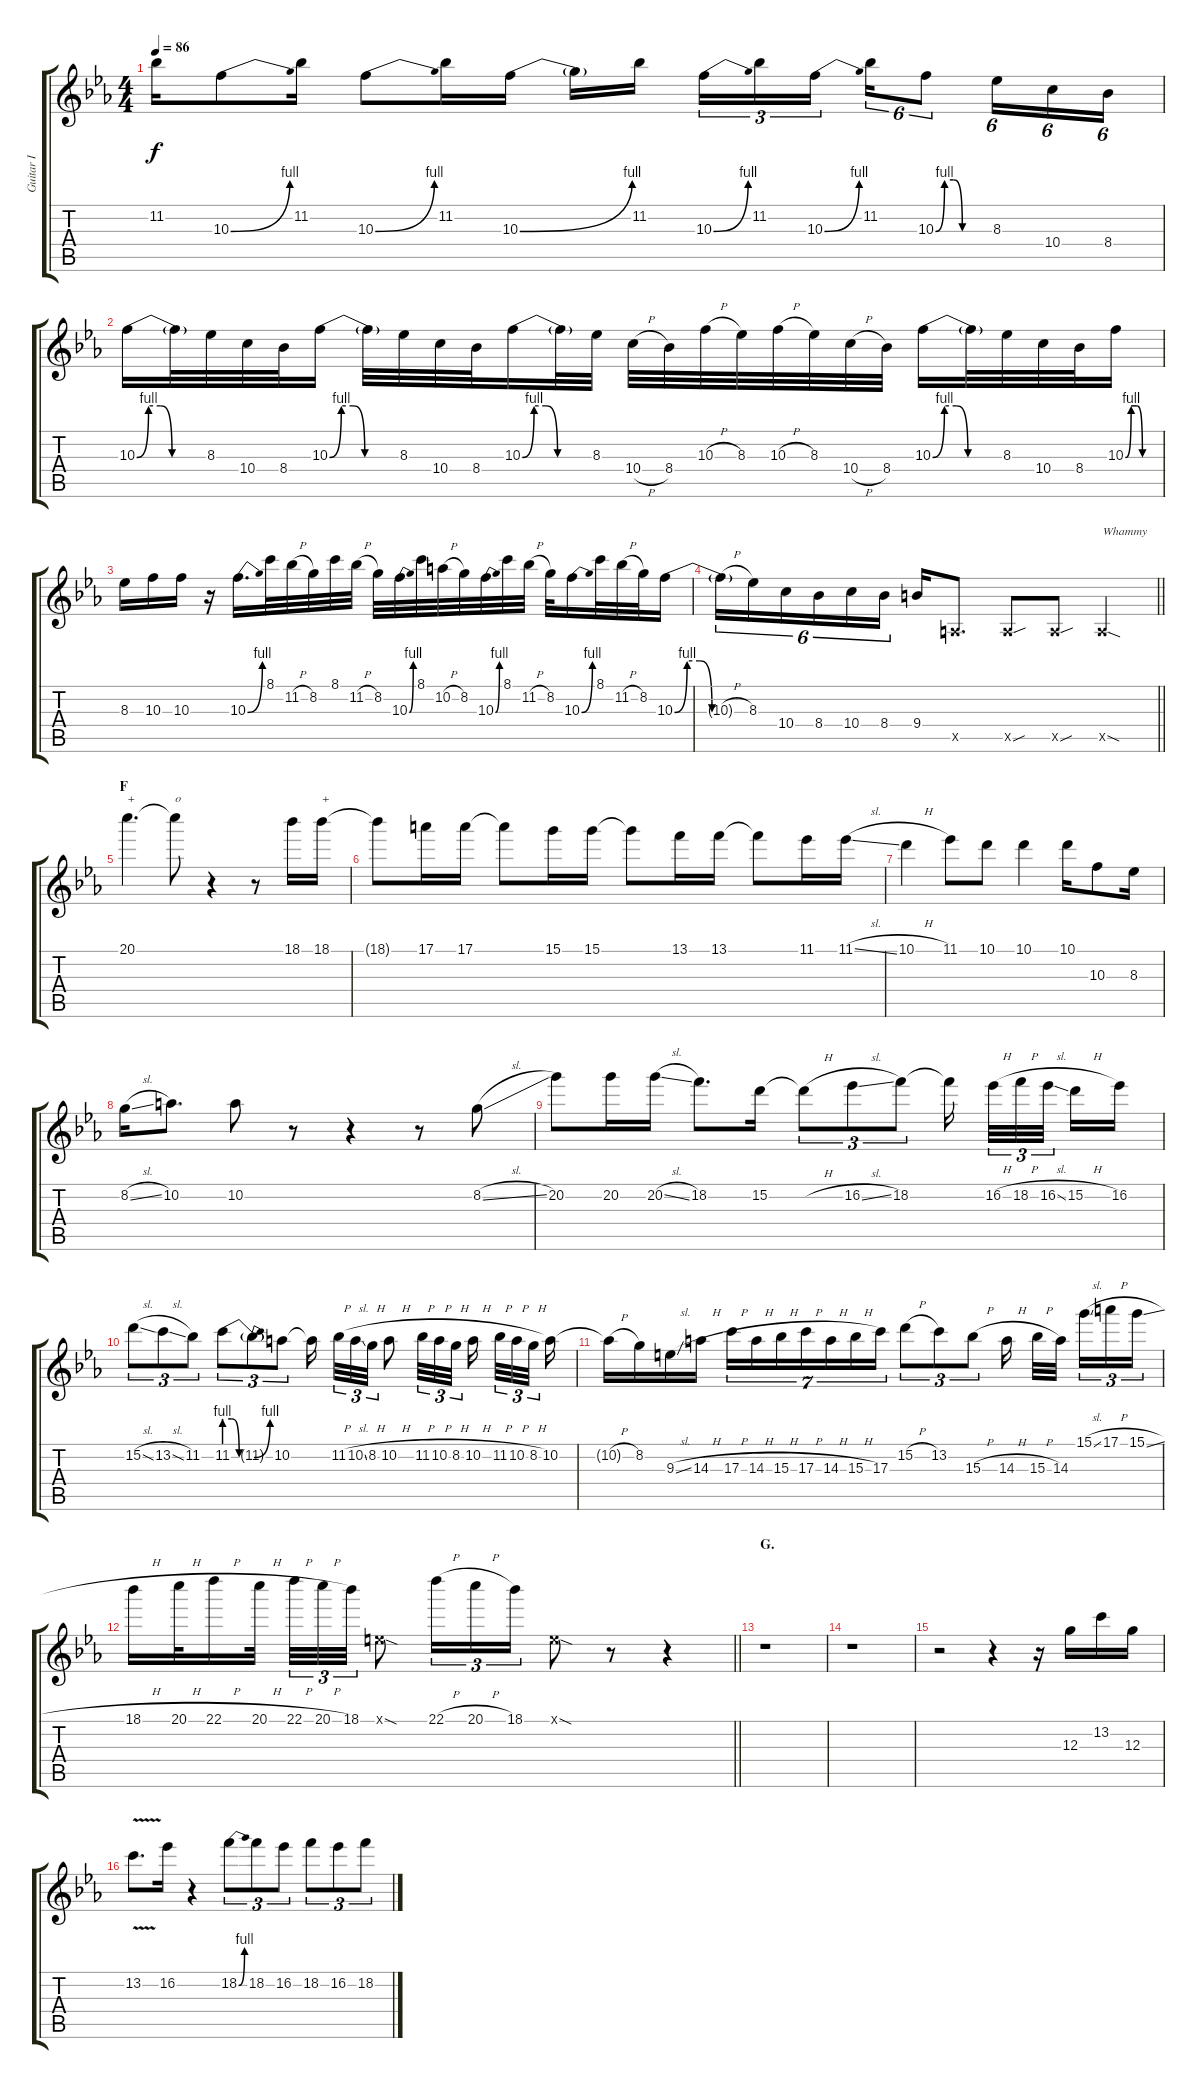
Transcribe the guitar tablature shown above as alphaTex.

\track ("Guitar I" "Guitar I") {instrument distortionguitar}
\staff {score tabs}
\tuning (E4 B3 G3 D3 A2 E2) {hide}
\ts (4 4)
\tempo 86
\clef g2
\ks eb
11.2.16{dy f} 10.3{be (bend 0 0 60 4)}.8 11.2.16 10.3{be (bend 0 0 60 4)}.8 11.2.16 10.3{be (bend 0 0 60 4)}.16 10.3{t}.16 11.2.16 10.3{be (bend 0 0 60 4)}.16{tu (3 2)} 11.2.16{tu (3 2)} 10.3{be (bend 0 0 60 4)}.16{tu (3 2)} 11.2.16{tu (6 4)} 10.3{be (custom 0 0 10 4 20 4 30 0 60 0)}.8{tu (6 4)} 8.3.16{tu (6 4)} 10.4.16{tu (6 4)} 8.4.16{tu (6 4)} |
10.3{be (custom 0 0 10 4 20 4 30 0 60 0)}.16 10.3{t}.32 8.3.32 10.4.32 8.4.32 10.3{be (custom 0 0 10 4 20 4 30 0 60 0)}.16 10.3{t}.32 8.3.32 10.4.32 8.4.32 10.3{be (custom 0 0 10 4 20 4 30 0 60 0)}.16 10.3{t}.32 8.3.32 10.4{h}.32 8.4.32 10.3{h}.32 8.3.32 10.3{h}.32 8.3.32 10.4{h}.32 8.4.32 10.3{be (custom 0 0 10 4 20 4 30 0 60 0)}.16 10.3{t}.32 8.3.32 10.4.32 8.4.32 10.3{be (custom 0 0 10 4 20 4 30 0 60 0)}.16 |
8.3.16 10.3.16 10.3.16 r.16 10.3{be (bend 0 0 60 4)}.16{d} 8.1.32 11.2{h}.32 8.2.32 8.1.32 11.2{h}.32 8.2.32 10.3{be (bend 0 0 60 4)}.32 8.1.32 10.2{h}.32 8.2.32 10.3{be (bend 0 0 60 4)}.32 8.1.32 11.2{h}.32 8.2.32 10.3{be (bend 0 0 60 4)}.16 8.1.32 11.2{h}.32 8.2.32 10.3{be (custom 0 0 10 4 20 4 30 0 60 0)}.16 |
\barLineRight lightlight
10.3{h t}.16{tu (6 4)} 8.3.16{tu (6 4)} 10.4.16{tu (6 4)} 8.4.16{tu (6 4)} 10.4.16{tu (6 4)} 8.4.16{tu (6 4)} 9.4.16 0.5{x}.8{d} 0.5{sou x}.8 0.5{sou x}.8 0.5{sod x}.4{txt "Whammy"} |
\section ("" "F")
20.1.4{d txt "+" volume 0} 20.1{t}.8{txt "o"} r.4 r.8 18.1.16 18.1.16{txt "+"} |
18.1{t}.8 17.1.16 17.1.16 17.1{t}.8 15.1.16 15.1.16 15.1{t}.8 13.1.16 13.1.16 13.1{t}.8 11.1.16 11.1{sl}.16 |
10.1{h}.4 11.1.8 10.1.8 10.1.4 10.1.16 10.3.8 8.3.16 |
8.2{sl}.16 10.2.8{d} 10.2.8 r.8 r.4 r.8{volume 13} 8.2{sl}.8 |
20.2.8 20.2.16 20.2{sl}.16 18.2.8{d} 15.2.16 15.2{h t}.8{tu (3 2)} 16.2{sl}.8{tu (3 2)} 18.2.8{tu (3 2)} 18.2{t}.16 16.2{h}.32{tu (3 2)} 18.2{h}.32{tu (3 2)} 16.2{sl}.32{tu (3 2)} 15.2{h}.16 16.2.16 |
15.2{sl}.8{tu (3 2)} 13.2{sl}.8{tu (3 2)} 11.2.8{tu (3 2)} 11.2{be (custom 0 4 15 4 30 0 60 0)}.8{tu (3 2)} 11.2{be (bend 0 0 60 4) t}.8{tu (3 2)} 10.2.8{tu (3 2)} 10.2{t}.16 11.2{h}.32{tu (3 2)} 10.2{sl}.32{tu (3 2)} 8.2{h}.32{tu (3 2)} 10.2{h}.8 11.2{h}.32{tu (3 2)} 10.2{h}.32{tu (3 2)} 8.2{h}.32{tu (3 2)} 10.2{h}.16 11.2{h}.32{tu (3 2)} 10.2{h}.32{tu (3 2)} 8.2{h}.32{tu (3 2)} 10.2.16 |
10.2{h t}.16 8.2.16 9.3{sl}.16 14.3{h}.16 17.3{h}.16{tu (7 4)} 14.3{h}.16{tu (7 4)} 15.3{h}.16{tu (7 4)} 17.3{h}.16{tu (7 4)} 14.3{h}.16{tu (7 4)} 15.3{h}.16{tu (7 4)} 17.3.16{tu (7 4)} 15.2{h}.8{tu (3 2)} 13.2.8{tu (3 2)} 15.3{h}.8{tu (3 2)} 14.3{h}.16 15.3{h}.32 14.3.32 15.1{sl}.16{tu (3 2)} 17.1{h}.16{tu (3 2)} 15.1{sl}.16{tu (3 2)} |
\barLineRight lightlight
18.1{h}.16 20.1{h}.32 22.1{h}.16 20.1{h}.32 22.1{h}.32{tu (3 2)} 20.1{h}.32{tu (3 2)} 18.1.32{tu (3 2)} 0.1{sod x}.8 22.1{h}.16{tu (3 2) volume 0} 20.1{h}.16{tu (3 2)} 18.1.16{tu (3 2)} 0.1{sod x}.8{volume 13} r.8 r.4 |
\section ("" "G.")
r.1 |
r.1 |
r.2 r.4 r.16 12.3.16 13.2.16 12.3.16 |
13.2{v}.8{d} 16.2.16 r.4 18.2{be (bend 0 0 60 4)}.8{tu (3 2)} 18.2.8{tu (3 2)} 16.2.8{tu (3 2)} 18.2.8{tu (3 2)} 16.2.8{tu (3 2)} 18.2.8{tu (3 2)}
